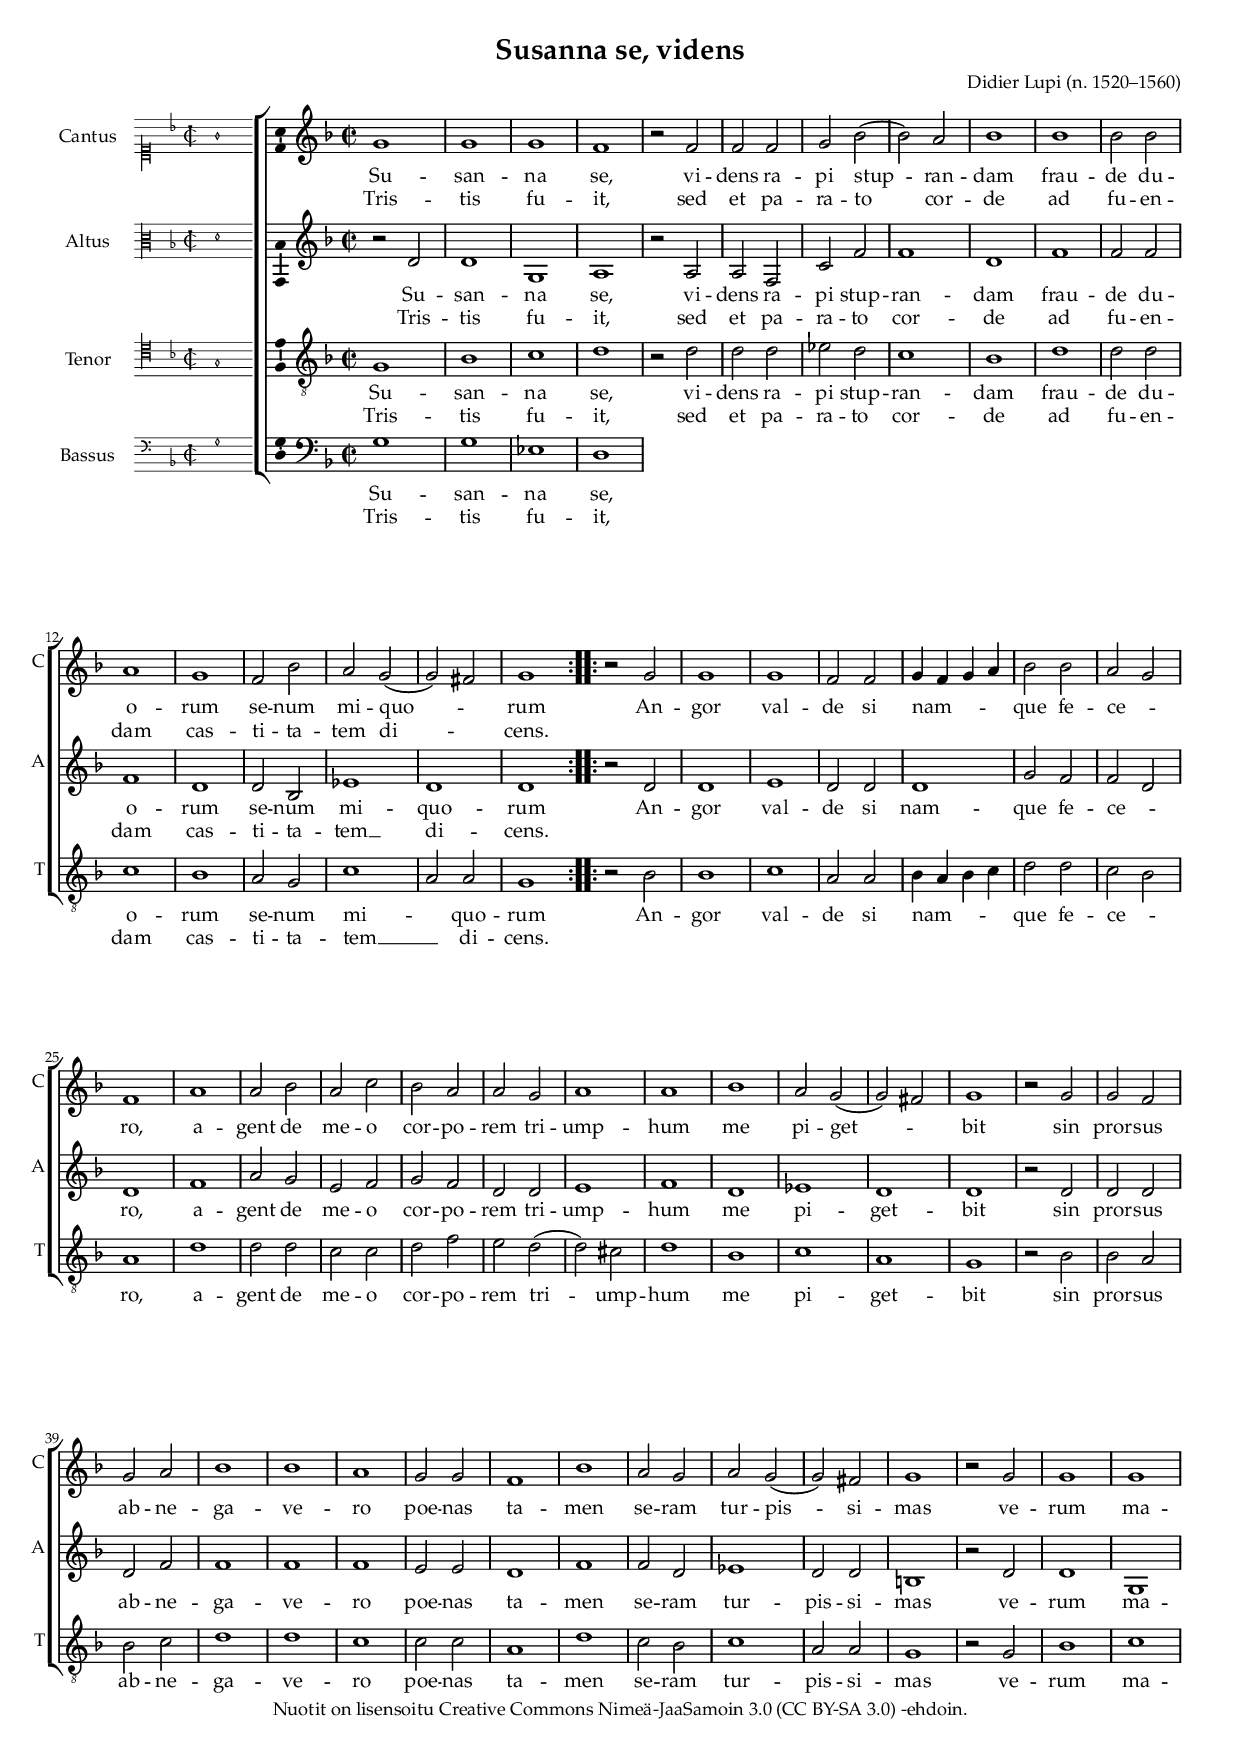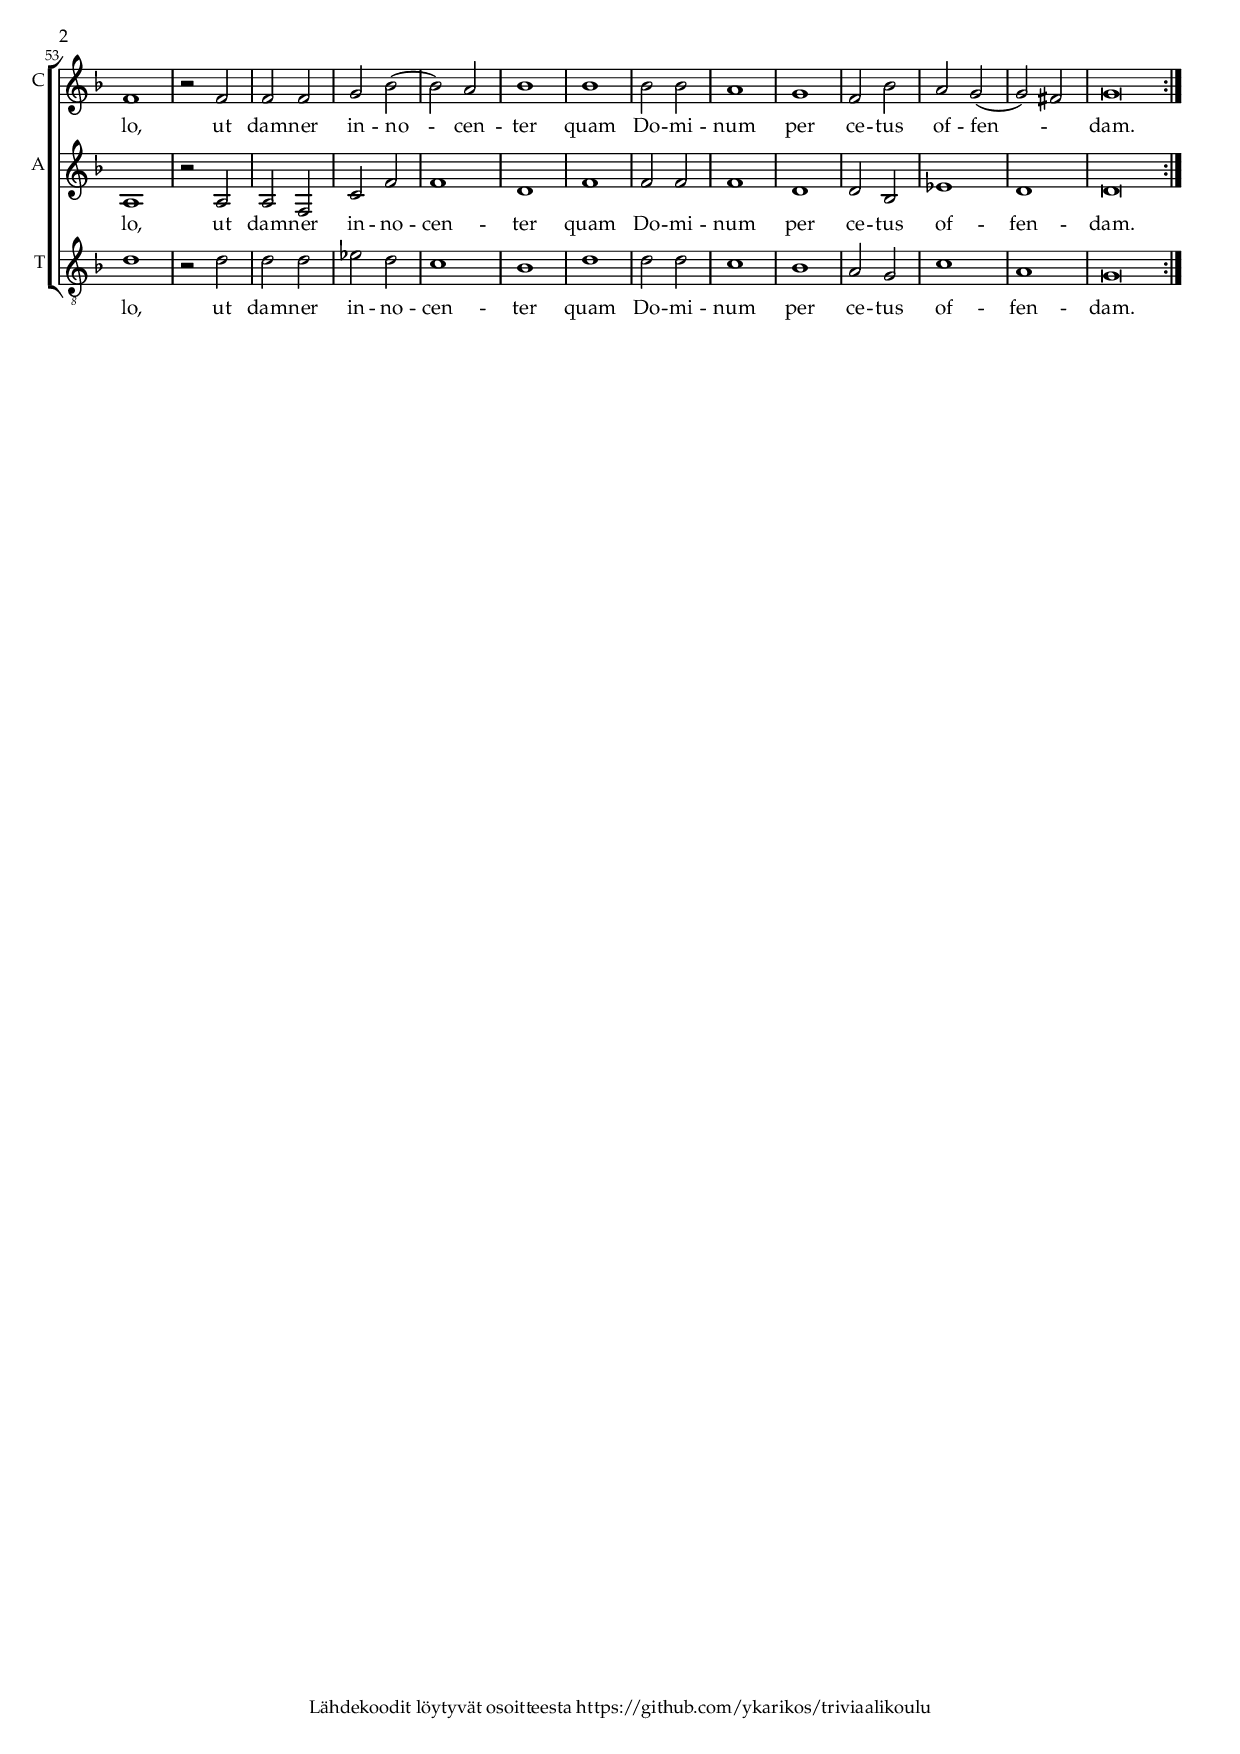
\version "2.19.80"
\include "suomi.ly"

#(set-global-staff-size 16)

global = {
%  \numericTimeSignature
  \time 2/2
%	\set Timing.measureLength = #(ly:make-moment 4/2)
%  \autoBeamOff
  \key d \minor
  \set Staff.midiInstrument = #"voice oohs"
}


SopranoMusic = \relative c'' {
	\set Staff.instrumentName = #"Cantus"
	\set Staff.shortInstrumentName = "C"

	\incipit { \clef "mensural-c1" \key d \minor \time 2/2 g'1 }

    \repeat volta 2 {
        g1 | g | g | f | r2 f | f f | g b( | b) a |
        b1 | b | b2 b | a1 | g | f2 b | a g( | g) fis | g1 |
    }
    \repeat volta 2 {
        r2 g | g1 | g | f2 f |
        \omit Slur
        g4( f g a) | b2 b | a( g) | f1 |
        a | a2 b | a c | b a | a g | a1 | a | b |
        \undo \omit Slur
        a2 g( | g) fis | g1 |

% 2
        r2 g | g f | g a | b1 | b | a | g2 g | f1 | b | a2 g |
        a g( | g) fis | g1 |
        r2 g | g1 | g | f |
        r2 f | f f | g b( | b) a | b1 | b | b2 b | a1 | g |
        f2 b | a g( | g) fis |
        \time 4/2
        \once \override Staff.TimeSignature.break-visibility = ##(#t #f #t)
        g\breve |
    }
}

stanzaOneLyricsSoprano = \lyricmode {
	Su -- san -- na se, vi -- dens ra -- pi stup -- ran -- dam
	frau -- de  du -- o -- rum se -- num mi -- quo -- _ rum
    An -- gor val -- de si nam -- que fe -- ce -- ro,
    a -- gent de me -- o cor -- po -- rem tri -- ump -- hum
    me pi -- get -- _ bit
    sin pror -- sus ab -- ne -- ga -- ve -- ro
    poe -- nas ta -- men se -- ram tur -- pis -- si -- mas
    ve -- rum ma -- lo,
    ut dam -- ner in -- no -- cen -- ter
    quam Do -- mi -- num per ce -- tus of -- fen -- _ dam.
}

stanzaTwoLyricsSoprano = \lyricmode {
    Tris -- tis fu -- it, sed et pa -- ra -- to cor -- de
    ad fu -- en -- dam cas -- ti -- ta -- tem di -- _ cens.
}

stanzaOneLyrics = \lyricmode {
	Su -- san -- na se, vi -- dens ra -- pi stup -- ran -- dam
	frau -- de  du -- o -- rum se -- num mi -- quo -- rum
    An -- gor val -- de si nam -- que fe -- ce -- ro,
    a -- gent de me -- o cor -- po -- rem tri -- ump -- hum
    me pi -- get -- bit
    sin pror -- sus ab -- ne -- ga -- ve -- ro
    poe -- nas ta -- men se -- ram tur -- pis -- si -- mas
    ve -- rum ma -- lo,
    ut dam -- ner in -- no -- cen -- ter
    quam Do -- mi -- num per ce -- tus of -- fen -- dam.
}

stanzaTwoLyrics = \lyricmode {
    Tris -- tis fu -- it, sed et pa -- ra -- to cor -- de
    ad fu -- en -- dam cas -- ti -- ta -- tem __ di -- cens.
}

AltoMusic = \relative c' {
	\set Staff.instrumentName = #"Altus"
	\set Staff.shortInstrumentName = "A"

	\incipit { \clef "mensural-c3" \key d \minor \time 2/2 d'1 }

    \repeat volta 2 {
    	r2 d | d1 | g, | a | r2 a | a f | c' f | f1 | d |
        f | f2 f | f1 | d | d2 b | es1 | d | d |
    }
    \repeat volta 2 {
        r2 d | d1 | e | d2 d | d1 | g2 f |
        \omit Slur
        f( d) | d1 | f | a2 g | e f | g f | d d |
        e1 | f | d | es | d | d |
% 2
        r2 d | d d | d f | f1 | f | f | e2 e | d1 | f | f2 d |
        es1 | d2 d | h1 |
        r2 d | d1 | g, | a |
        r2 a | a f | c' f | f1 |
        d | f | f2 f | f1 | d | d2 b | es1 | d1
        \time 4/2
        \once \override Staff.TimeSignature.break-visibility = ##(#t #f #t)
        d\breve |
    }
}

TenoreMusic = \relative c' {
    \set Staff.instrumentName = #"Tenor"
	\set Staff.shortInstrumentName = "T"

	\incipit { \clef "mensural-c4" \key d \minor \time 2/2 g1 }

	\clef "treble_8"
    \omit Slur
    \repeat volta 2 {
        g1 | b | c | d |
        r2 d | d d | es d | c1 | b | 
        d | d2 d | c1 | b | a2 g | c1( | a2) a | 
        g1 
    }
    \repeat volta 2 {
        r2 b | b1 | c | a2 a | b4( a b c) | d2 d |
        c( b) | a1 | d | d2 d | c c | d f | 
        \undo \omit Slur
        e d( | d) cis | d1 |
        b | c | a | g |
    % 2
        r2 b | b a | b c | d1 | d | c | c2 c | a1 | d | c2 b |
        c1 | a2 a | g1 | 
        r2 g | b1 | c | d |
        r2 d | d d | es d | c1 | b |
        d | d2 d | c1 | b | a2 g | c1 | a |
        \time 4/2
        \once \override Staff.TimeSignature.break-visibility = ##(#t #f #t)
        g\breve
    }
}

BassMusic = \relative c' {
	\set Staff.instrumentName = #"Bassus"
	\set Staff.shortInstrumentName = "B"

	\incipit { \clef "mensural-f" \key d \minor \time 2/2 g1 }

	\clef bass
	g1 | g | es | d |
%  \time 4/2
%  \once \override Staff.TimeSignature.break-visibility = ##(#t #f #t)
%  g,\breve\fermata
}


\header {
  title = "Susanna se, videns"
  composer = "Didier Lupi (n. 1520–1560)"
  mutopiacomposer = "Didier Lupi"
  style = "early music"
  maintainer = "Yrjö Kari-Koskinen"
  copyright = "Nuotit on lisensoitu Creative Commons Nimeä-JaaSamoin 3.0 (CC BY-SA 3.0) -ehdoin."
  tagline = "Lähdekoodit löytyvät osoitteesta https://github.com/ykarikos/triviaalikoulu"
}

\paper {
    #(define fonts
        (make-pango-font-tree "Palatino"
                              "Nimbus Sans"
                              "Luxi Mono"
                              (/ staff-height pt 20)))
}


\score {
  \new ChoirStaff <<
    \new Staff <<
      \new Voice = "Soprano" {
		    \global
        \SopranoMusic
      }
     \new Lyrics \lyricsto "Soprano" {
       \stanzaOneLyricsSoprano
     }
     \new Lyrics \lyricsto "Soprano" {
       \stanzaTwoLyricsSoprano
     }
     >>
    \new Staff <<
      \new Voice = "Alto" {
        \global
        \AltoMusic
      }
     \new Lyrics \lyricsto "Alto" {
       \stanzaOneLyrics
     }
     \new Lyrics \lyricsto "Alto" {
       \stanzaTwoLyrics
     }
     >>
    \new Staff <<
      \new Voice = "Tenore" {
        \global
        \TenoreMusic
      }
      \new Lyrics \lyricsto "Tenore" {
       \stanzaOneLyrics
      }
      \new Lyrics \lyricsto "Tenore" {
       \stanzaTwoLyrics
      }
     >>
    \new Staff <<
      \new Voice = "Bass" {
        \global
        \BassMusic
      }
      \new Lyrics \lyricsto "Bass" {
       \stanzaOneLyrics
      }
      \new Lyrics \lyricsto "Bass" {
       \stanzaTwoLyrics
      }
     >>
  >>
  \layout {
    \context {
      \Voice
      \consists "Ambitus_engraver"
    }
    indent = 3.5\cm
    incipit-width = 2\cm
    \context {
     \Staff \RemoveEmptyStaves
   }
    \context {
     \Score
     \override VerticalAxisGroup.remove-first = ##t
    }
  }
}
